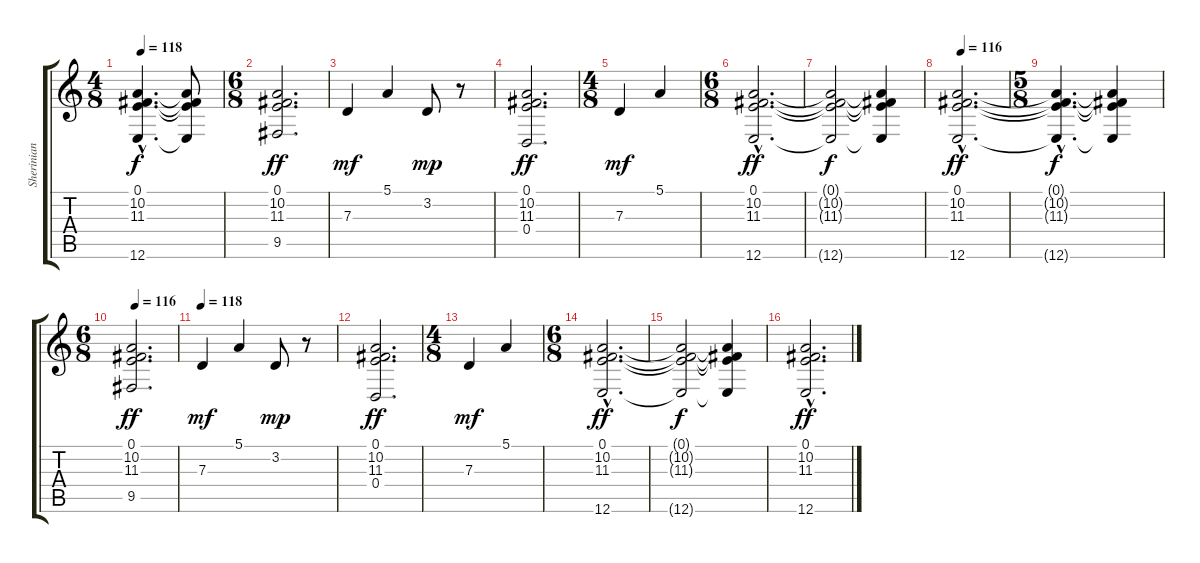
\track ("Sherinian Piano" "Sherinian ") {instrument electricpiano1}
\staff {score tabs}
\tuning (E4 B3 G3 D3 A2 E2) {hide}
\ts (4 8)
\tempo 118
\clef g2
\ks c
(0.1{hac t} 10.2{hac t} 11.3{hac t} 12.6{hac t}).4{d dy f} (0.1{t} 10.2{t} 11.3{t} 12.6{t}).8 |
\ts (6 8)
(0.1 10.2 11.3 9.5).2{d dy ff} |
7.3.4{dy mf} 5.1.4 3.2.8{dy mp} r.8 |
(0.1 10.2 11.3 0.4).2{d dy ff} |
\ts (4 8)
7.3.4{dy mf} 5.1.4 |
\ts (6 8)
(0.1{hac} 10.2{hac} 11.3{hac} 12.6{hac}).2{d dy ff} |
(0.1{t} 10.2{t} 11.3{t} 12.6{t}).2{dy f} (0.1{t} 10.2{t} 11.3{t} 12.6{t}).4 |
\tempo 116
(0.1{hac} 10.2{hac} 11.3{hac} 12.6{hac}).2{d dy ff} |
\ts (5 8)
(0.1{hac t} 10.2{hac t} 11.3{hac t} 12.6{hac t}).4{d dy f} (0.1{t} 10.2{t} 11.3{t} 12.6{t}).4 |
\ts (6 8)
\tempo 116
(0.1 10.2 11.3 9.5).2{d dy ff} |
\tempo 118
7.3.4{dy mf} 5.1.4 3.2.8{dy mp} r.8 |
(0.1 10.2 11.3 0.4).2{d dy ff} |
\ts (4 8)
7.3.4{dy mf} 5.1.4 |
\ts (6 8)
(0.1{hac} 10.2{hac} 11.3{hac} 12.6{hac}).2{d dy ff} |
(0.1{t} 10.2{t} 11.3{t} 12.6{t}).2{dy f} (0.1{t} 10.2{t} 11.3{t} 12.6{t}).4 |
(0.1{hac} 10.2{hac} 11.3{hac} 12.6{hac}).2{d dy ff}
